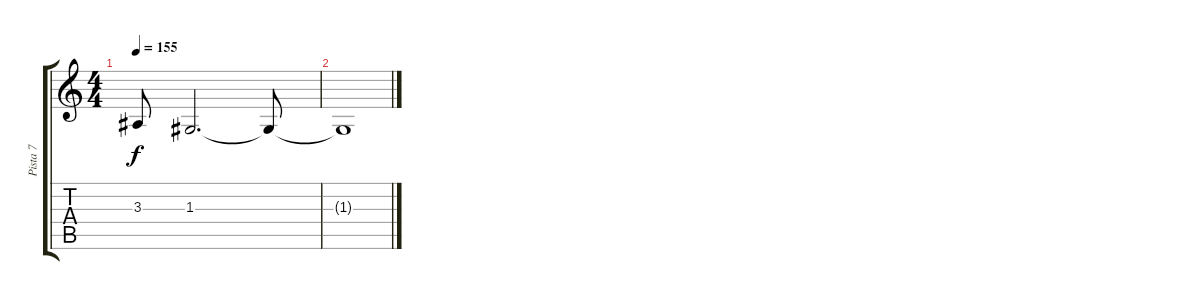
\track ("Pista 7" "Pista 7") {instrument electricgrandpiano}
\staff {score tabs}
\tuning (E4 B3 G3 D3 A2 E2) {hide}
\ts (4 4)
\tempo 155
\clef g2
\ks c
3.3{t}.8{dy f} 1.3.2{d} 1.3{t}.8 |
1.3{t}.1
